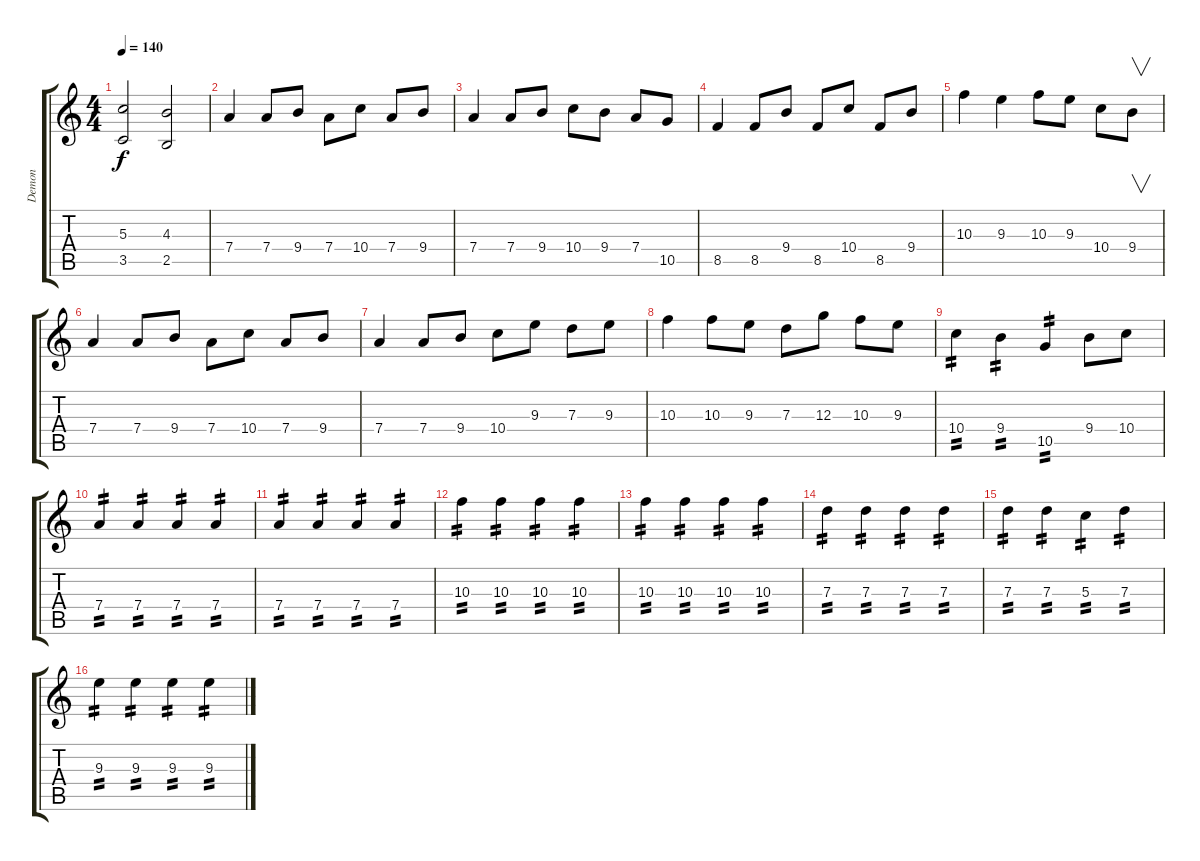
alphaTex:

\track ("Demon" "Demon") {instrument distortionguitar}
\staff {score tabs}
\tuning (E4 B3 G3 D3 A2 E2) {hide}
\ts (4 4)
\tempo 140
\clef g2
\ks c
(5.3 3.5).2{dy f} (4.3 2.5).2 |
7.4.4 7.4.8 9.4.8 7.4.8 10.4.8 7.4.8 9.4.8 |
7.4.4 7.4.8 9.4.8 10.4.8 9.4.8 7.4.8 10.5.8 |
8.5.4 8.5.8 9.4.8 8.5.8 10.4.8 8.5.8 9.4.8 |
10.3.4 9.3.4 10.3.8 9.3.8 10.4.8 9.4.8{v} |
7.4.4 7.4.8 9.4.8 7.4.8 10.4.8 7.4.8 9.4.8 |
7.4.4 7.4.8 9.4.8 10.4.8 9.3.8 7.3.8 9.3.8 |
10.3.4 10.3.8 9.3.8 7.3.8 12.3.8 10.3.8 9.3.8 |
10.4.4{tp 2} 9.4.4{tp 2} 10.5.4{tp 2} 9.4.8 10.4.8 |
7.4.4{tp 2} 7.4.4{tp 2} 7.4.4{tp 2} 7.4.4{tp 2} |
7.4.4{tp 2} 7.4.4{tp 2} 7.4.4{tp 2} 7.4.4{tp 2} |
10.3.4{tp 2} 10.3.4{tp 2} 10.3.4{tp 2} 10.3.4{tp 2} |
10.3.4{tp 2} 10.3.4{tp 2} 10.3.4{tp 2} 10.3.4{tp 2} |
7.3.4{tp 2} 7.3.4{tp 2} 7.3.4{tp 2} 7.3.4{tp 2} |
7.3.4{tp 2} 7.3.4{tp 2} 5.3.4{tp 2} 7.3.4{tp 2} |
9.3.4{tp 2} 9.3.4{tp 2} 9.3.4{tp 2} 9.3.4{tp 2}
